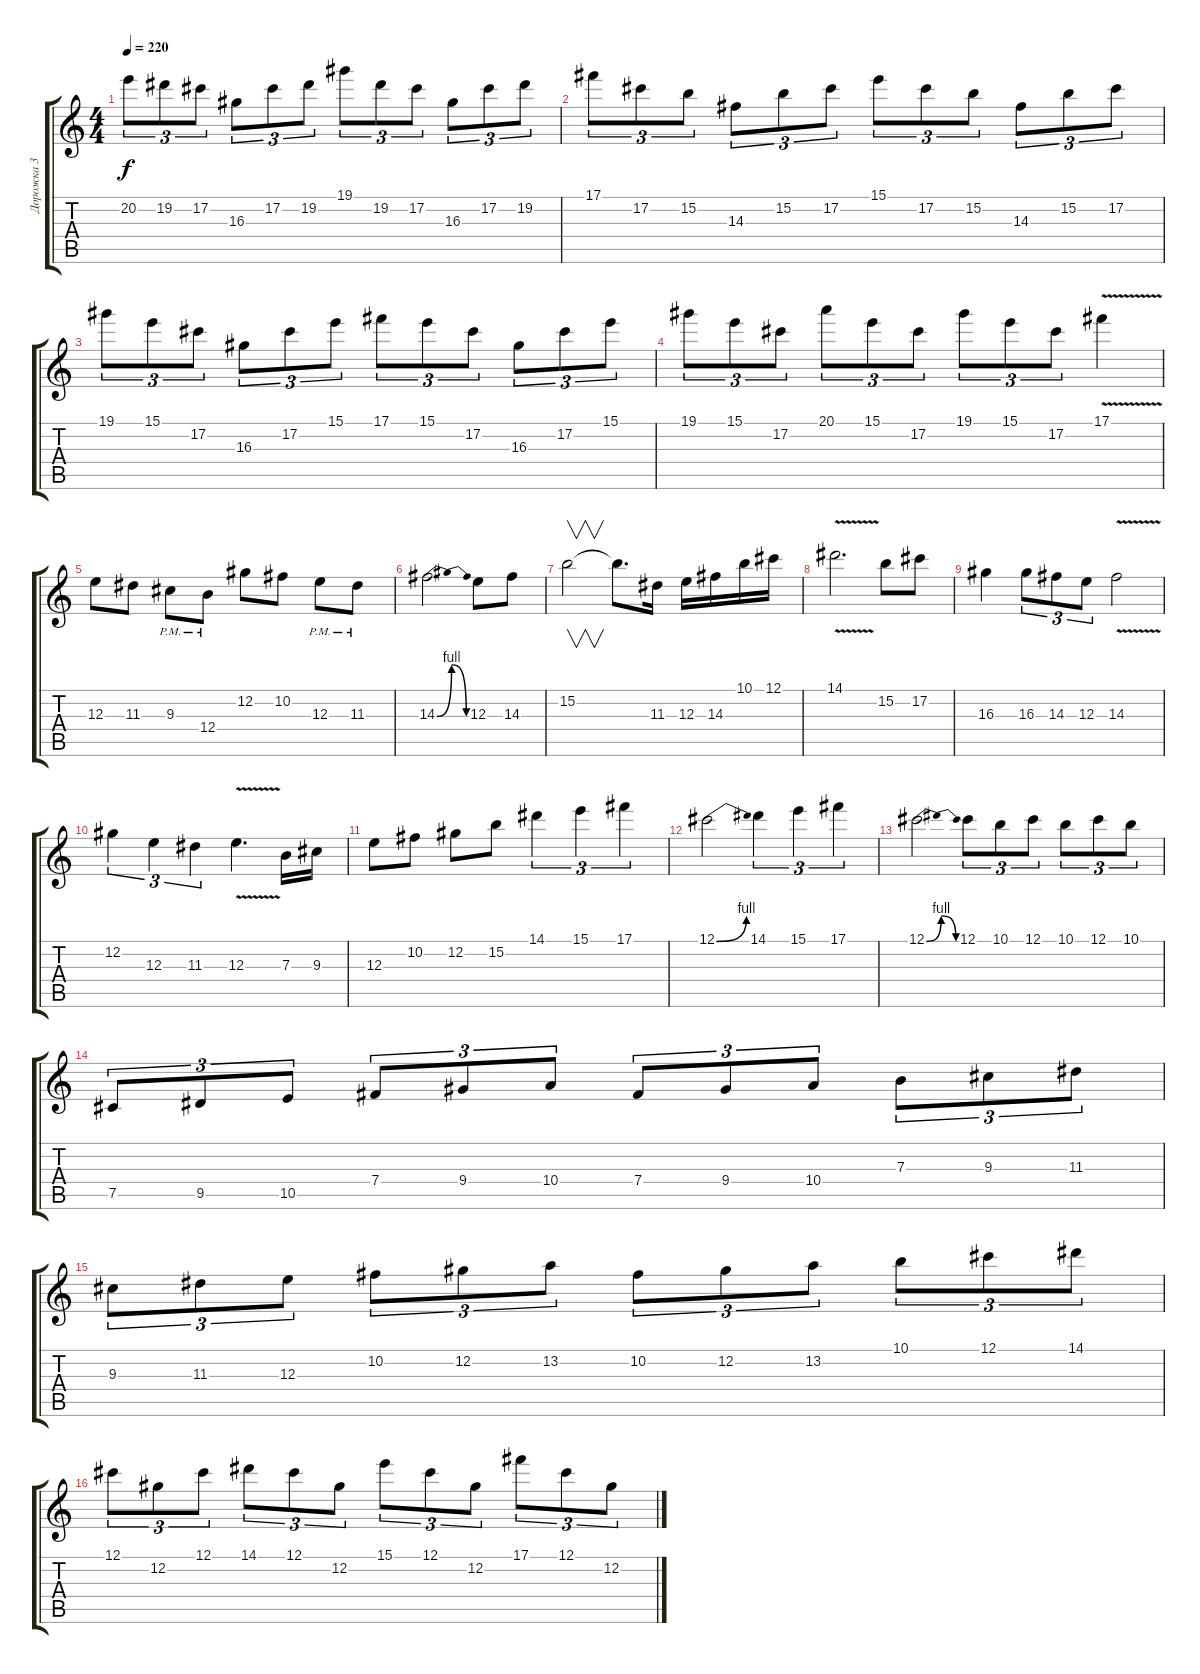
\track ("Дорожка 3" "Дорожка 3") {instrument distortionguitar}
\staff {score tabs}
\tuning (Db4 Ab3 E3 B2 Gb2 Db2) {hide}
\ts (4 4)
\tempo 220
\clef g2
\ks c
20.2.8{tu (3 2) dy f} 19.2.8{tu (3 2)} 17.2.8{tu (3 2)} 16.3.8{tu (3 2)} 17.2.8{tu (3 2)} 19.2.8{tu (3 2)} 19.1.8{tu (3 2)} 19.2.8{tu (3 2)} 17.2.8{tu (3 2)} 16.3.8{tu (3 2)} 17.2.8{tu (3 2)} 19.2.8{tu (3 2)} |
17.1.8{tu (3 2)} 17.2.8{tu (3 2)} 15.2.8{tu (3 2)} 14.3.8{tu (3 2)} 15.2.8{tu (3 2)} 17.2.8{tu (3 2)} 15.1.8{tu (3 2)} 17.2.8{tu (3 2)} 15.2.8{tu (3 2)} 14.3.8{tu (3 2)} 15.2.8{tu (3 2)} 17.2.8{tu (3 2)} |
19.1.8{tu (3 2)} 15.1.8{tu (3 2)} 17.2.8{tu (3 2)} 16.3.8{tu (3 2)} 17.2.8{tu (3 2)} 15.1.8{tu (3 2)} 17.1.8{tu (3 2)} 15.1.8{tu (3 2)} 17.2.8{tu (3 2)} 16.3.8{tu (3 2)} 17.2.8{tu (3 2)} 15.1.8{tu (3 2)} |
19.1.8{tu (3 2)} 15.1.8{tu (3 2)} 17.2.8{tu (3 2)} 20.1.8{tu (3 2)} 15.1.8{tu (3 2)} 17.2.8{tu (3 2)} 19.1.8{tu (3 2)} 15.1.8{tu (3 2)} 17.2.8{tu (3 2)} 17.1{v}.4 |
12.3.8 11.3.8 9.3{pm}.8 12.4{pm}.8 12.2.8 10.2.8 12.3{pm}.8 11.3{pm}.8 |
14.3{be (bendrelease 0 0 15 4 45 4 60 0)}.2{d} 12.3.8 14.3.8 |
15.2.2{v} 15.2{t}.8{d} 11.3.16 12.3.16 14.3.16 10.1.16 12.1.16 |
14.1{v}.2{d} 15.2.8 17.2.8 |
16.3.4 16.3.8{tu (3 2)} 14.3.8{tu (3 2)} 12.3.8{tu (3 2)} 14.3{v}.2 |
12.2.4{tu (3 2)} 12.3.4{tu (3 2)} 11.3.4{tu (3 2)} 12.3{v}.4{d} 7.3.16 9.3.16 |
12.3.8 10.2.8 12.2.8 15.2.8 14.1.4{tu (3 2)} 15.1.4{tu (3 2)} 17.1.4{tu (3 2)} |
12.1{be (bend 0 0 60 4)}.2 14.1.4{tu (3 2)} 15.1.4{tu (3 2)} 17.1.4{tu (3 2)} |
12.1{be (bendrelease 0 0 30 4 50 4 60 0)}.2 12.1.8{tu (3 2)} 10.1.8{tu (3 2)} 12.1.8{tu (3 2)} 10.1.8{tu (3 2)} 12.1.8{tu (3 2)} 10.1.8{tu (3 2)} |
7.5.8{tu (3 2)} 9.5.8{tu (3 2)} 10.5.8{tu (3 2)} 7.4.8{tu (3 2)} 9.4.8{tu (3 2)} 10.4.8{tu (3 2)} 7.4.8{tu (3 2)} 9.4.8{tu (3 2)} 10.4.8{tu (3 2)} 7.3.8{tu (3 2)} 9.3.8{tu (3 2)} 11.3.8{tu (3 2)} |
9.3.8{tu (3 2)} 11.3.8{tu (3 2)} 12.3.8{tu (3 2)} 10.2.8{tu (3 2)} 12.2.8{tu (3 2)} 13.2.8{tu (3 2)} 10.2.8{tu (3 2)} 12.2.8{tu (3 2)} 13.2.8{tu (3 2)} 10.1.8{tu (3 2)} 12.1.8{tu (3 2)} 14.1.8{tu (3 2)} |
12.1.8{tu (3 2)} 12.2.8{tu (3 2)} 12.1.8{tu (3 2)} 14.1.8{tu (3 2)} 12.1.8{tu (3 2)} 12.2.8{tu (3 2)} 15.1.8{tu (3 2)} 12.1.8{tu (3 2)} 12.2.8{tu (3 2)} 17.1.8{tu (3 2)} 12.1.8{tu (3 2)} 12.2.8{tu (3 2)}
